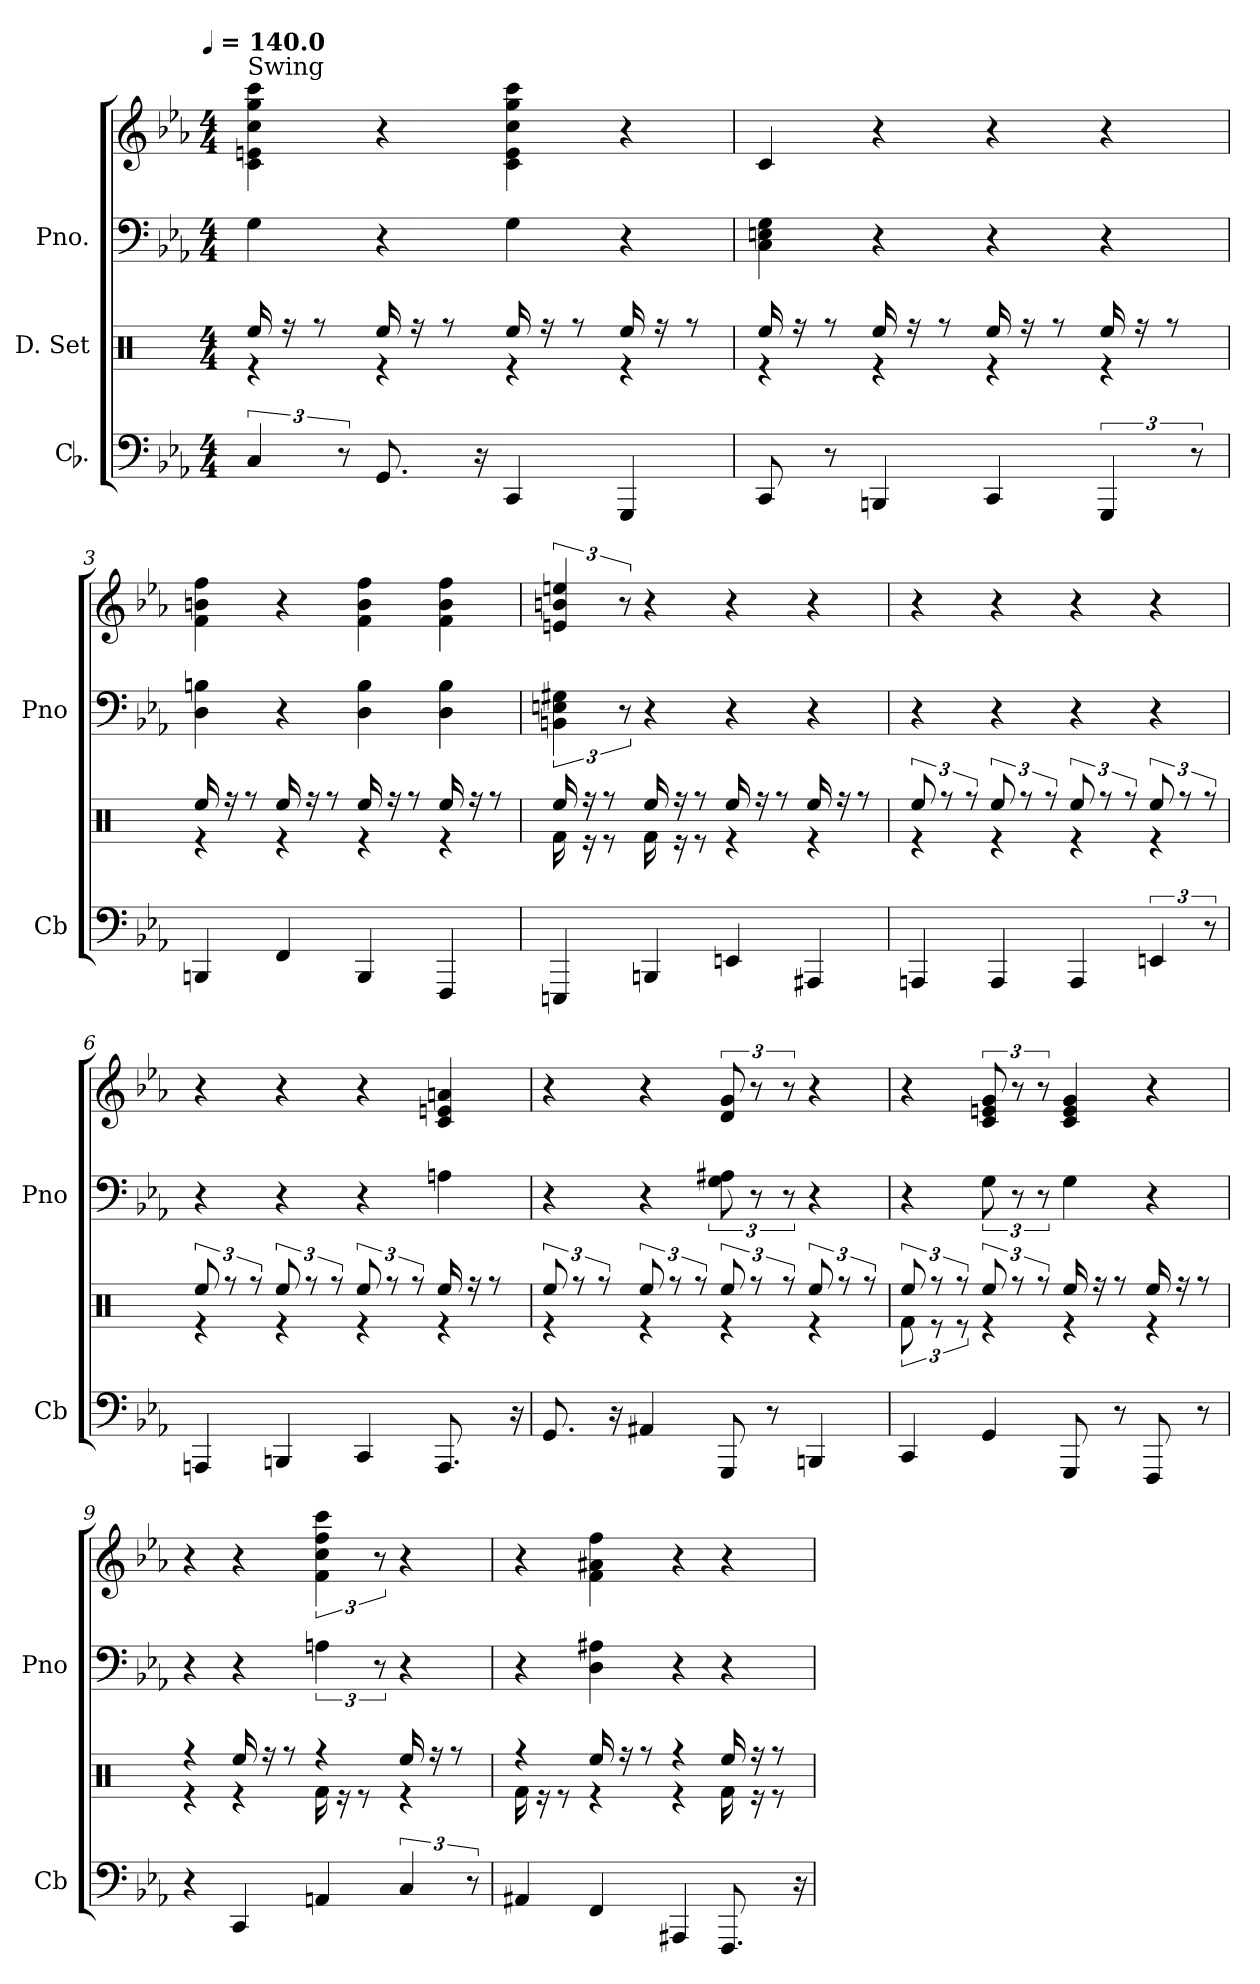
**kern	**kern	**kern	**kern
*part3	*part2	*part1	*part1
*staff4	*staff3	*staff2	*staff1
*I"Cb.	*I"D. Set	*I"Pno.	*
*I'Cb	*	*I'Pno	*
*clefF4	*clefX	*clefF4	*clefG2
*k[b-e-a-]	*k[]	*k[b-e-a-]	*k[b-e-a-]
!!LO:TX:omd:t=[quarter] = 140.0
*M4/4	*M4/4	*M4/4	*M4/4
*MM140	*MM140	*MM140	*MM140
=1	=1	=1	=1
*	*^	*	*
!	!	!	!	!LO:TX:a:t=Swing
6C	4re	16Ree/	4G	4c 4en 4cc 4gg 4ccc
.	.	16rff	.	.
.	.	8rff	.	.
12r	.	.	.	.
8.GG	4re	16Ree/	4r	4r
.	.	16rff	.	.
.	.	8rff	.	.
16r	.	.	.	.
4CC	4re	16Ree/	4G	4c 4e 4cc 4gg 4ccc
.	.	16rff	.	.
.	.	8rff	.	.
4GGG	4re	16Ree/	4r	4r
.	.	16rff	.	.
.	.	8rff	.	.
=2	=2	=2	=2	=2
8CC	4re	16Ree/	4C 4En 4G	4c
.	.	16rff	.	.
8r	.	8rff	.	.
4BBBn	4re	16Ree/	4r	4r
.	.	16rff	.	.
.	.	8rff	.	.
4CC	4re	16Ree/	4r	4r
.	.	16rff	.	.
.	.	8rff	.	.
6GGG	4re	16Ree/	4r	4r
.	.	16rff	.	.
.	.	8rff	.	.
12r	.	.	.	.
=3	=3	=3	=3	=3
4BBBn	4re	16Ree/	4D 4Bn	4f 4bn 4ff
.	.	16rff	.	.
.	.	8rff	.	.
4FF	4re	16Ree/	4r	4r
.	.	16rff	.	.
.	.	8rff	.	.
4BBB	4re	16Ree/	4D 4B	4f 4b 4ff
.	.	16rff	.	.
.	.	8rff	.	.
4FFF	4re	16Ree/	4D 4B	4f 4b 4ff
.	.	16rff	.	.
.	.	8rff	.	.
=4	=4	=4	=4	=4
4EEEn	16Rf\	16Ree/	6BBn 6En 6G#X	6en 6bn 6een
.	16re	16rff	.	.
.	8re	8rff	.	.
.	.	.	12r	12r
4BBBn	16Rf\	16Ree/	4r	4r
.	16re	16rff	.	.
.	8re	8rff	.	.
4EEn	4re	16Ree/	4r	4r
.	.	16rff	.	.
.	.	8rff	.	.
4AAA#X	4re	16Ree/	4r	4r
.	.	16rff	.	.
.	.	8rff	.	.
=5	=5	=5	=5	=5
4AAAn	4re	12Ree/	4r	4r
.	.	12rff	.	.
.	.	12rff	.	.
4AAA	4re	12Ree/	4r	4r
.	.	12rff	.	.
.	.	12rff	.	.
4AAA	4re	12Ree/	4r	4r
.	.	12rff	.	.
.	.	12rff	.	.
6EEn	4re	12Ree/	4r	4r
.	.	12rff	.	.
12r	.	12rff	.	.
=6	=6	=6	=6	=6
4AAAn	4re	12Ree/	4r	4r
.	.	12rff	.	.
.	.	12rff	.	.
4BBBn	4re	12Ree/	4r	4r
.	.	12rff	.	.
.	.	12rff	.	.
4CC	4re	12Ree/	4r	4r
.	.	12rff	.	.
.	.	12rff	.	.
8.AAA	4re	16Ree/	4An	4c 4en 4an
.	.	16rff	.	.
.	.	8rff	.	.
16r	.	.	.	.
=7	=7	=7	=7	=7
8.GG	4re	12Ree/	4r	4r
.	.	12rff	.	.
.	.	12rff	.	.
16r	.	.	.	.
4AA#X	4re	12Ree/	4r	4r
.	.	12rff	.	.
.	.	12rff	.	.
8GGG	4re	12Ree/	12G 12A#X	12d 12g
.	.	12rff	12r	12r
8r	.	.	.	.
.	.	12rff	12r	12r
4BBBn	4re	12Ree/	4r	4r
.	.	12rff	.	.
.	.	12rff	.	.
=8	=8	=8	=8	=8
4CC	12Rf\	12Ree/	4r	4r
.	12re	12rff	.	.
.	12re	12rff	.	.
4GG	4re	12Ree/	12G	12c 12en 12g
.	.	12rff	12r	12r
.	.	12rff	12r	12r
8GGG	4re	16Ree/	4G	4c 4e 4g
.	.	16rff	.	.
8r	.	8rff	.	.
8FFF	4re	16Ree/	4r	4r
.	.	16rff	.	.
8r	.	8rff	.	.
=9	=9	=9	=9	=9
4r	4re	4rff	4r	4r
4CC	4re	16Ree/	4r	4r
.	.	16rff	.	.
.	.	8rff	.	.
4AAn	16Rf\	4rff	6An	6f 6cc 6ff 6ccc
.	16re	.	.	.
.	8re	.	.	.
.	.	.	12r	12r
6C	4re	16Ree/	4r	4r
.	.	16rff	.	.
.	.	8rff	.	.
12r	.	.	.	.
=10	=10	=10	=10	=10
4AA#X	16Rf\	4rff	4r	4r
.	16re	.	.	.
.	8re	.	.	.
4FF	4re	16Ree/	4D 4A#X	4f 4a#X 4ff
.	.	16rff	.	.
.	.	8rff	.	.
4AAA#X	4re	4rff	4r	4r
8.FFF	16Rf\	16Ree/	4r	4r
.	16re	16rff	.	.
.	8re	8rff	.	.
16r	.	.	.	.
*	*v	*v	*	*
=	=	=	=
*-	*-	*-	*-
